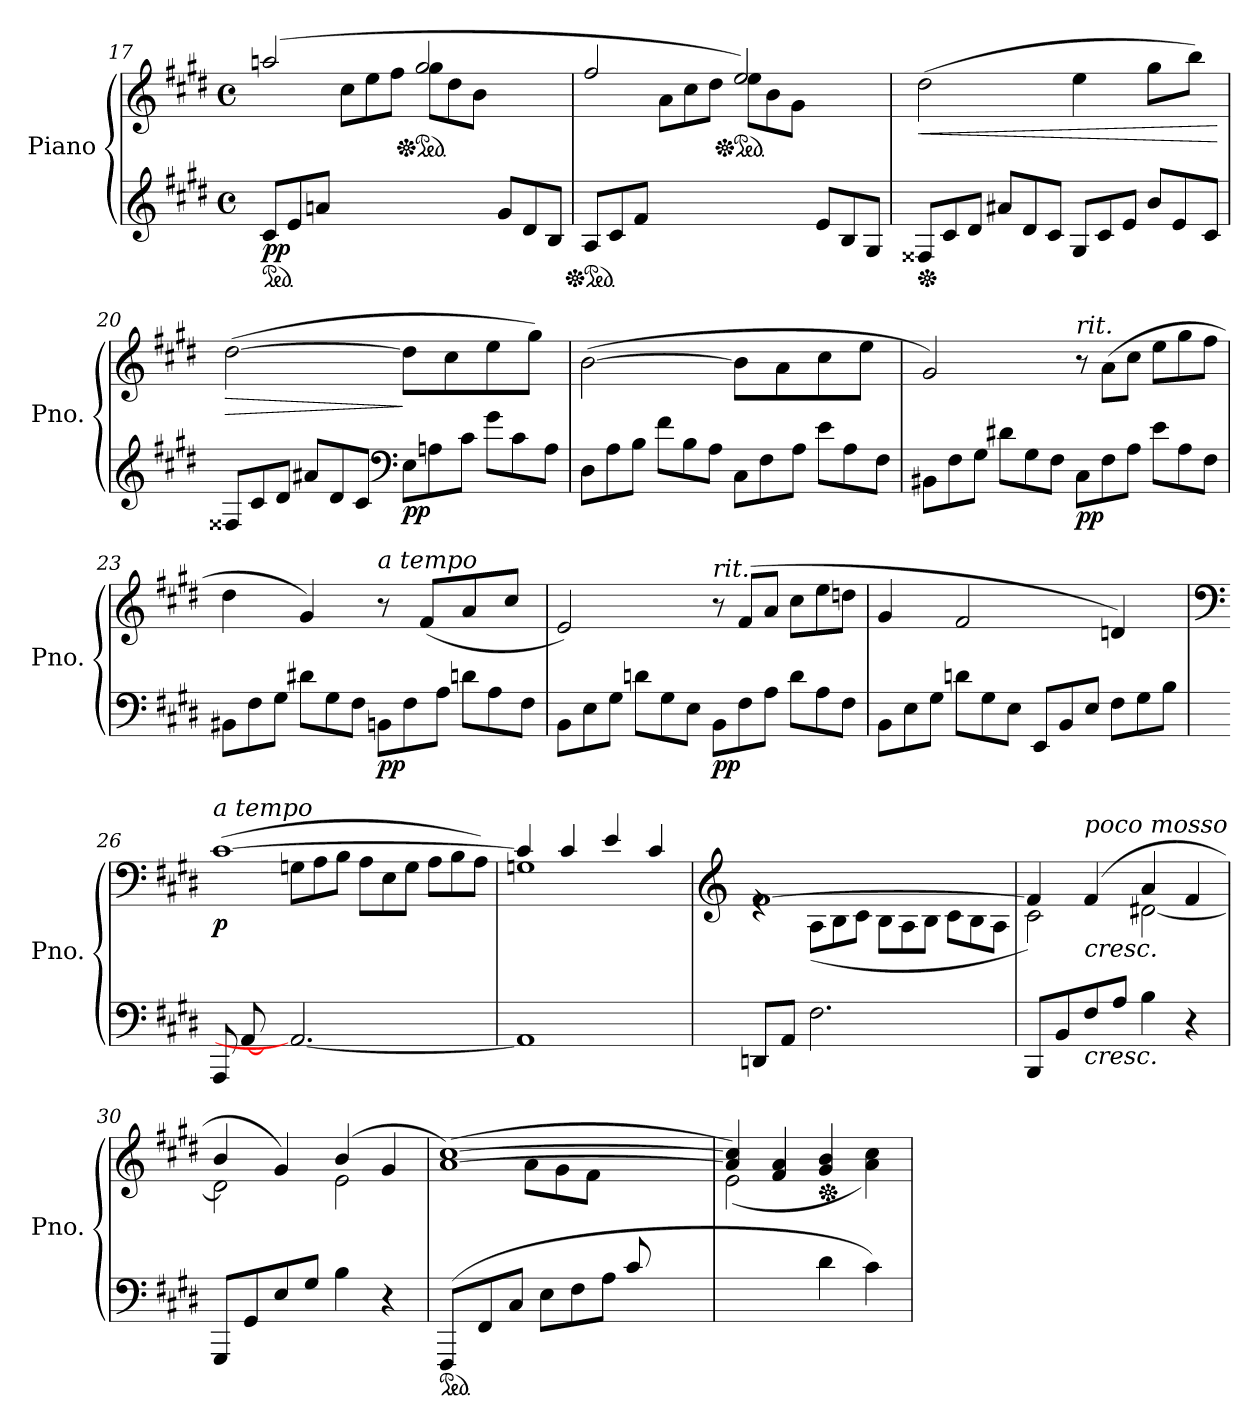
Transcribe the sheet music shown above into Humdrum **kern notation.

**kern	**kern	**dynam
*part1	*part1	*part1
*staff2	*staff1	*staff1/2
*I"Piano	*	*
*I'Pno.	*	*
!!LO:PB:g=z
*clefG2	*clefG2	*
*k[f#c#g#d#]	*k[f#c#g#d#]	*
*M4/4	*M4/4	*
*met(c)	*met(c)	*
*MM100	*MM100	*
*ped	*	*
*Xtuplet	*	*
=17	=17	=17
*	*^	*
!	!	!	!LO:DY:b=2
!	!	!	!LO:DY:n=1:b
12c#/L	(>2aan/	4ryy	p p
*	*MM110	*	*
12e/	.	.	.
12an/J	.	.	.
*	*	*Xtuplet	*
*	*MM120	*	*
2ryy	.	12cc#\L	.
.	.	12ee\	.
.	.	12ff#\J	.
*	*Xped	*	*
*	*ped	*	*
.	2gg#/	12gg#\L	.
.	.	12dd#\	.
.	.	12b\J	.
12g#/L	.	4ryy	.
12d#/	.	.	.
12B/J	.	.	.
=18	=18	=18	=18
*Xped	*	*	*
*ped	*	*	*
12A/L	2ff#/	4ryy	.
12c#/	.	.	.
12f#/J	.	.	.
2ryy	.	12a\L	.
.	.	12cc#\	.
.	.	12dd#\J	.
*	*Xped	*	*
*	*ped	*	*
.	2ee/)	12ee\L	.
.	.	12b\	.
.	.	12g#\J	.
12e/L	.	4ryy	.
12B/	.	.	.
12G#/J	.	.	.
*	*v	*v	*
=19	=19	=19
*Xped	*	*
!	!	!LO:HP:b
12F##X/L	(>2dd#\	<
12c#/	.	.
12d#/J	.	.
12a#X/L	.	.
12d#/	.	.
12c#/J	.	.
12G#/L	4ee\	.
12c#/	.	.
12e/J	.	.
*	*MM110	*
12b/L	8gg#\L	.
12e/	.	.
.	8bb\J)	.
12c#/J	.	.
.	.	[
=20	=20	=20
!	!	!LO:HP:b
!	!	!LO:DY:n=1:b=2
!	!	!LO:DY:n=2:b
12F##X/L	(>[2dd#\	> p mp
*	*MM120	*
12c#/	.	.
12d#/J	.	.
12a#X/L	.	.
12d#/	.	.
12c#/J	.	.
*clefF4	*	*
!	!	!LO:DY:n=3:b=2
!	!	!LO:DY:n=4:b
12E\L	8dd#\L]	] p p
12An\	.	.
.	8cc#\	.
12c#\J	.	.
*	*MM110	*
12g#\L	8ee\	.
12c#\	.	.
.	8gg#\J)	.
12A\J	.	.
!!LO:LB:g=z
=21	=21	=21
12D#\L	(>[2b\	.
*	*MM120	*
12A\	.	.
12B\J	.	.
12f#\L	.	.
12B\	.	.
12A\J	.	.
*	*MM115	*
12C#\L	8b\L]	.
12F#\	.	.
.	8a\	.
12A\J	.	.
12e\L	8cc#\	.
12A\	.	.
.	8ee\J	.
12F#\J	.	.
=22	=22	=22
*	*MM120	*
12BB#X\L	2g#/)	.
12F#\	.	.
12G#\J	.	.
12d#X\L	.	.
12G#\	.	.
12F#\J	.	.
!	!LO:TX:a:i:t=rit.	!
!	!	!LO:DY:b=2
!	!	!LO:DY:n=1:b
12C#\L	12r	p p
*	*MM115	*
12F#\	(>12a\L	.
12A\J	12cc#\J	.
*	*MM110	*
12e\L	12ee\L	.
*	*MM105	*
12A\	12gg#\	.
*	*MM100	*
12F#\J	12ff#\J	.
=23	=23	=23
*	*MM110	*
12BB#X\L	4dd#\	.
12F#\	.	.
12G#\J	.	.
12d#X\L	4g#/)	.
12G#\	.	.
12F#\J	.	.
*	*MM120	*
!	!LO:TX:a:i:t=a tempo	!
!	!	!LO:DY:b=2
!	!	!LO:DY:n=1:b
12BBn\L	8r	p p
12F#\	.	.
.	(<8f#/L	.
12A\J	.	.
12dn\L	8a/	.
12A\	.	.
.	8cc#/J	.
12F#\J	.	.
=24	=24	=24
12BB\L	2e/)	.
12E\	.	.
12G#\J	.	.
12dn\L	.	.
12G#\	.	.
12E\J	.	.
*	*MM115	*
!	!LO:TX:a:i:t=rit.	!
!	!	!LO:DY:b=2
!	!	!LO:DY:n=1:b
12BB\L	12r	p p
12F#\	(>12f#/L	.
12A\J	12a/J	.
*	*MM110	*
12d\L	12cc#\L	.
*	*MM105	*
12A\	12ee\	.
*	*MM100	*
12F#\J	12ddn\J	.
!!LO:LB:g=z
=25	=25	=25
*	*MM110	*
12BB\L	4g#/	.
12E\	.	.
12G#\J	.	.
12dn\L	2f#/	.
12G#\	.	.
12E\J	.	.
*	*MM100	*
12EE/L	.	.
12BB/	.	.
12E/J	.	.
*	*MM90	*
12F#\L	4dn/)	.
12G#\	.	.
*	*MM80	*
12B\J	.	.
=26	=26	=26
*	*clefF4	*
*	*MM110	*
*^	*^	*
!	!	!LO:TX:a:i:t=a tempo	!	!
!	!	!	!	!LO:DY:b
(>12AAA/L	4ryy	(>[1c#	6ryy	p
*	*	*MM120	*	*
[12AA/	.	.	.	.
6%5ryy	.	.	12E\J	.
.	2.AA/_	.	12Gn\L	.
.	.	.	12A\	.
.	.	.	12B\J	.
.	.	.	12A\L	.
.	.	.	12E\	.
.	.	.	12G\J	.
.	.	.	12A\L	.
.	.	.	12B\	.
.	.	.	12A\J)	.
*v	*v	*	*	*
=27	=27	=27	=27
*	*MM115	*	*
1AA]	4c#/]	1Gn	.
*	*MM110	*	*
.	4c#/	.	.
*	*MM105	*	*
.	4e/	.	.
*	*MM100	*	*
.	4c#/)	.	.
=28	=28	=28	=28
*	*clefG2	*	*
*	*MM110	*	*
8DDn/L	[1f#	4re	.
*	*MM120	*	*
8AA/J	.	.	.
2.F#\	.	(<12A\L	.
.	.	12B\	.
.	.	12c#\J	.
.	.	12B\L	.
.	.	12A\	.
.	.	12B\J	.
.	.	12c#\L	.
.	.	12B\	.
.	.	12A\J	.
!!LO:LB:g=z	!!
=29	=29	=29	=29
8BBB/L	4f#/]	2c#\)	.
8BB/	.	.	.
*	*MM124	*	*
!	!LO:TX:a:i:t=poco mosso	!	!
!	!LO:TX:b:i:t=cresc.	!	!
!LO:TX:b:i:t=cresc.	!	!	!
8F#/	(>4f#/	.	.
8A/J	.	.	.
4B\	4a/	[2d#X\	.
*	*MM128	*	*
4r	4f#/	.	.
=30	=30	=30	=30
8GGG#/L	4b/	2d#\]	.
8GG#/	.	.	.
*	*MM132	*	*
8E/	4g#/)	.	.
8G#/J	.	.	.
4B\	(>4b/	2e\	.
*	*MM124	*	*
4r	4g#/	.	.
=31	=31	=31	=31
*ped	*	*	*
(<12FFF#/L	(>[1a [1cc#)	12%7ryy	.
12FF#/	.	.	.
12C#/J	.	.	.
12E\L	.	.	.
12F#\	.	.	.
12A\J	.	.	.
12c#/L	.	.	.
12%5ryy	.	12e\	.
.	.	12f#\J	.
.	.	12a\L	.
.	.	12g#\	.
.	.	12f#\J	.
=32	=32	=32	=32
*	*MM120	*	*
2ryy	4a/] 4cc#/]	(<2e\)	.
*	*MM115	*	*
.	4f#/ 4a/	.	.
*	*Xped	*	*
4d#\	4g#/ 4b/	2ryy	.
*	*MM110	*	*
4c#\)	4a\ 4cc#\)	.	.
*	*v	*v	*
=	=	=
*-	*-	*-
